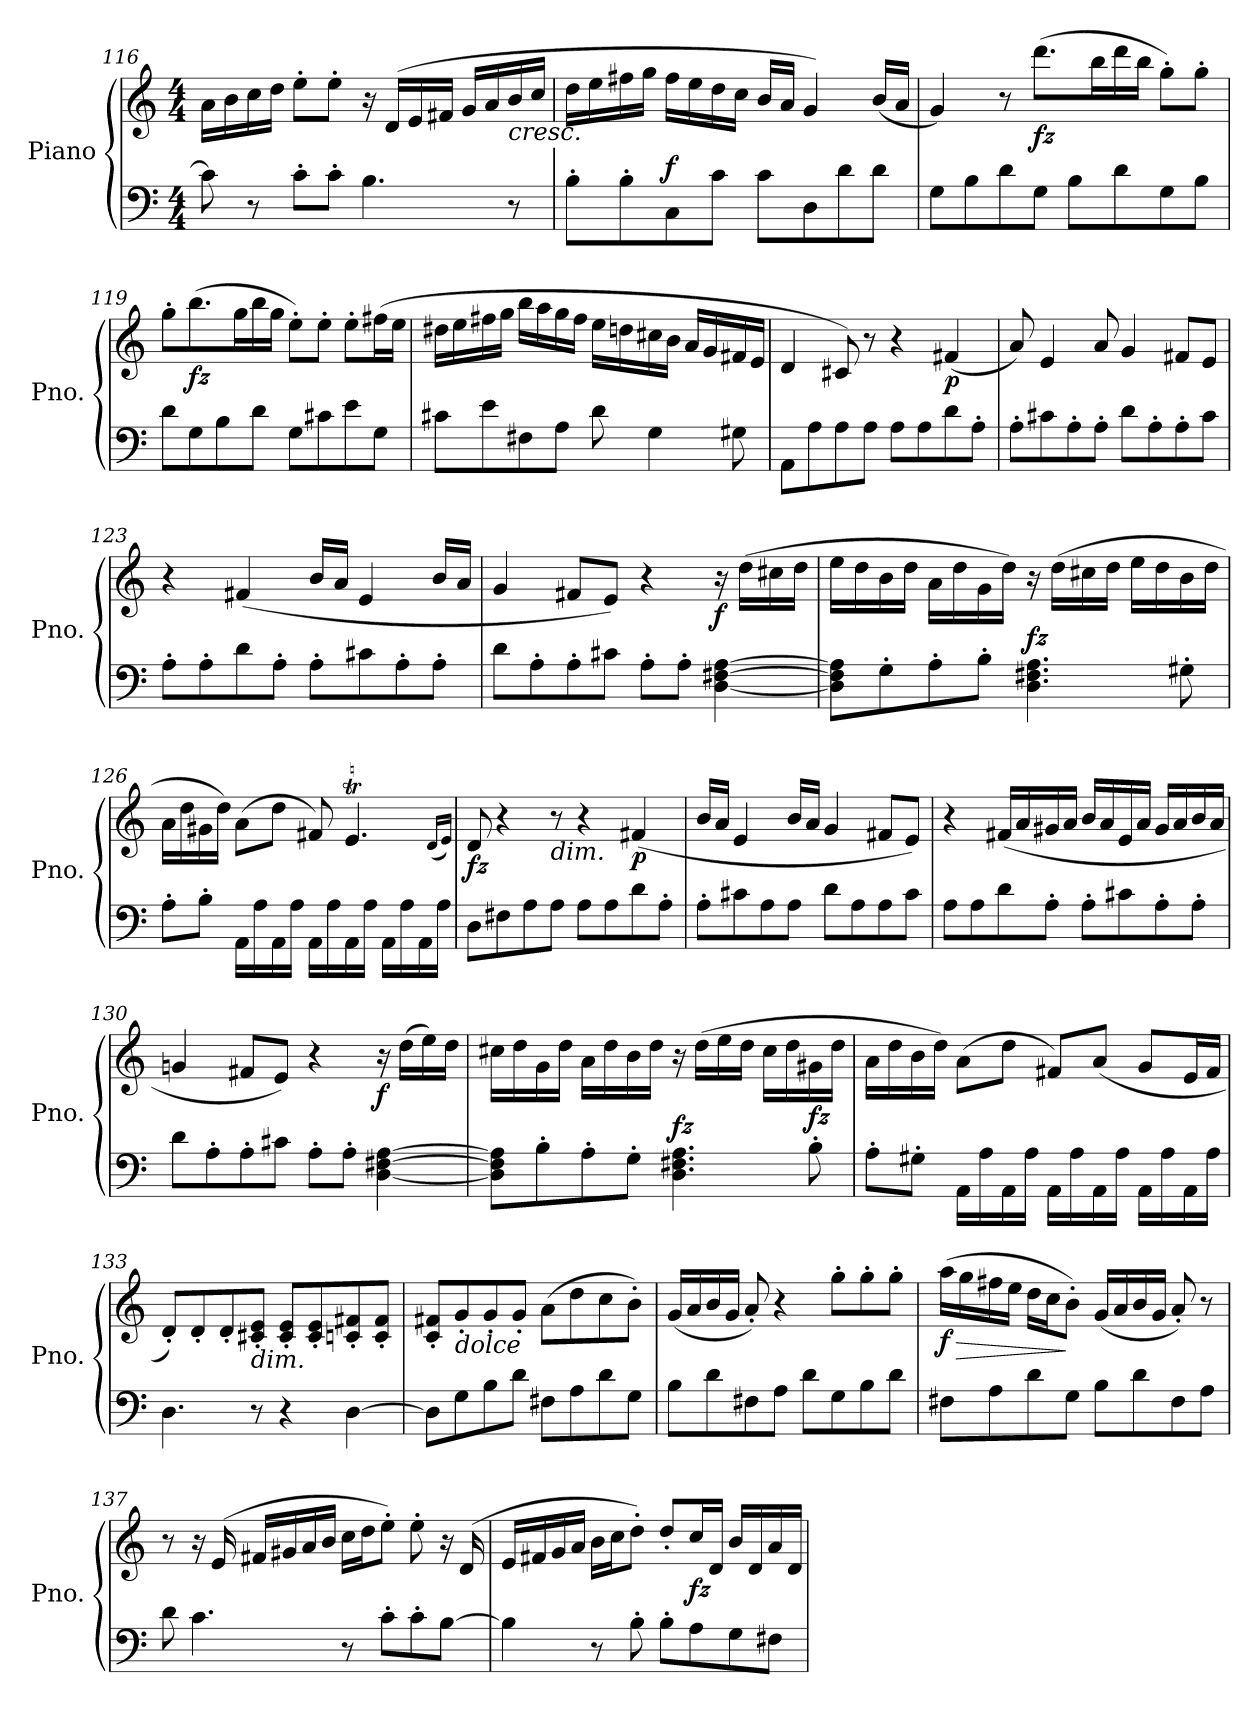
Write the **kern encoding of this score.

**kern	**kern	**dynam
*part1	*part1	*part1
*staff2	*staff1	*staff1/2
*I"Piano	*	*
*I'Pno.	*	*
*clefF4	*clefG2	*
*k[]	*k[]	*
*M4/4	*M4/4	*
=116	=116	=116
8c\]	16a\LL	.
.	16b\	.
8r	16cc\	.
.	16dd\JJ	.
8c'\L	8ee'\L	.
8c'\J	8ee'\J	.
4.B\	16r	.
.	(>16d/LL	.
.	16e/	.
.	16f#X/JJ	.
.	16g/LL	.
.	16a/	.
!	!LO:TX:b:i:t=cresc.	!
8r	16b/	.
.	16cc/JJ	.
!!LO:LB:g=z
=117	=117	=117
8B'\L	16dd\LL	.
.	16ee\	.
8B'\	16ff#X\	.
.	16gg\JJ	.
!	!	!LO:DY:a=2
8C\	16ff#\LL	f
.	16ee\	.
8c\J	16dd\	.
.	16cc\JJ	.
8c\L	16b/LL	.
.	16a/JJ	.
8D\	4g/)	.
8d\	.	.
8d<\J	(<16b/LL	.
.	16a/JJ	.
=118	=118	=118
8G<\L	4g/)	.
8B\	.	.
8d\	8r	.
!	!	!LO:DY:b
8G<\J	(>8.ddd\L	fz
8B\L	.	.
.	16bb\L	.
8d\	16ddd\	.
.	16bb\JJ	.
8G\	8gg'\L)	.
8B\J	8gg'\J	.
=119	=119	=119
8d\L	8gg'\L	.
!	!	!LO:DY:b
8G\	(>8.bb\	fz
8B\	.	.
.	16gg\L	.
8d\J	16bb\	.
.	16gg\JJ	.
8G\L	8ee'\L)	.
8c#X\	8ee'\J	.
8e\	8ee'\L	.
8G\J	(>16ff#X\L	.
.	16ee\JJ	.
!!LO:LB:g=z
=120	=120	=120
8c#X\L	16dd#X\LL	.
.	16ee\	.
8e\	16ff#X\	.
.	16gg\JJ	.
8F#X<\	16bb\LL	.
.	16aa\	.
8A\J	16gg\	.
.	16ff#\JJ	.
8d\	16ee\LL	.
.	16ddn\	.
4G\	16cc#X\	.
.	16b\JJ	.
.	16a/LL	.
.	16g/	.
8G#X\	16f#X/	.
.	16e/JJ	.
=121	=121	=121
8AA\L	4d/	.
8A\	.	.
8A<\	8c#X/)	.
8A<\J	8r	.
8A<\L	4r	.
8A<\	.	.
!	!	!LO:DY:b
8d<\	(<4f#X/	p
8A<'\J	.	.
=122	=122	=122
8A<'\L	8a/)	.
8c#X<\	4e/	.
8A<'\	.	.
8A<'\J	8a/	.
8d<\L	4g/	.
8A<'\	.	.
8A<'\	8f#X/L	.
8c#\J	8e/J	.
!!LO:PB:g=z
=123	=123	=123
8A'\L	4r	.
8A'\	.	.
8d\	(<4f#X/	.
8A'\J	.	.
8A'\L	16b/LL	.
.	16a/JJ	.
8c#X\	4e/	.
8A'\	.	.
8A'\J	16b/LL	.
.	16a/JJ	.
=124	=124	=124
8d\L	4g/	.
8A'\	.	.
8A'\	8f#X/L	.
8c#X\J	8e/J)	.
8A'\L	4r	.
8A<'\J	.	.
!	!	!LO:DY:b
[4D\< [4F#X\< [4A\<	16r	f
.	(>16dd\LL	.
.	16cc#X\	.
.	16dd\JJ	.
=125	=125	=125
8D\] 8F#\] 8A\]L	16ee\LL	.
.	16dd\	.
8G<'\	16b\	.
.	16dd\JJ	.
8A'\	16a\LL	.
.	16dd\	.
8B'\J	16g\	.
.	16dd\JJ)	.
!	!	!LO:DY:a=2
4.D\< 4.F#X\< 4.A\<	16r	fz
.	(>16dd\LL	.
.	16cc#X\	.
.	16dd\JJ	.
.	16ee\LL	.
.	16dd\	.
8G#X<'\	16b\	.
.	16dd\JJ	.
!!LO:LB:g=z
=126	=126	=126
8A'\L	16a\LL	.
.	16dd\	.
8B'\J	16g#X\	.
.	16dd\JJ)	.
16AA\LL	(>8a\L	.
16A\	.	.
16AA\	8dd\J	.
16A\JJ	.	.
16AA\LL	8f#X/)	.
16A\	.	.
16AA\	4.et/	.
16A\JJ	.	.
16AA\LL	.	.
16A\	.	.
16AA\	.	.
16A\JJ	.	.
.	(<16qd/LL	.
.	16qe/JJ)	.
=127	=127	=127
!	!	!LO:DY:b
8D\L	8d/	fz
8F#X\	4r	.
8A\	.	.
!	!LO:TX:b:i:t=dim.	!
8A<\J	8r	.
8A<\L	4r	.
8A<\	.	.
!	!	!LO:DY:b
8d<\	(<4f#X/	p
8A<'\J	.	.
=128	=128	=128
8A<'\L	16b/LL	.
.	16a/JJ	.
8c#X<\	4e/	.
8A<\	.	.
8A<\J	16b/LL	.
.	16a/JJ	.
8d\L	4g/	.
8A\	.	.
8A\	8f#X/L	.
8c#\J	8e/J)	.
!!LO:LB:g=z
=129	=129	=129
8A\L	4r	.
8A\	.	.
8d\	(<16f#X/LL	.
.	16a/	.
8A'\J	16g#X/	.
.	16a/JJ	.
8A'\L	16b/LL	.
.	16a/	.
8c#X\	16e/	.
.	16a/JJ	.
8A'\	16g#/LL	.
.	16a/	.
8A'\J	16b/	.
.	16a/JJ	.
=130	=130	=130
8d\L	4gn/	.
8A'\	.	.
8A'\	8f#X/L	.
8c#X\J	8e/J)	.
8A'\L	4r	.
8A<'\J	.	.
!	!	!LO:DY:b
[4D\< [4F#X\< [4A\<	16r	f
.	(>16dd\LL	.
.	16ee\)	.
.	16dd\JJ	.
=131	=131	=131
8D\] 8F#\] 8A\]L	16cc#X\LL	.
.	16dd\	.
8B<'\	16g\	.
.	16dd\JJ	.
8A'\	16a\LL	.
.	16dd\	.
8G'\J	16b\	.
.	16dd\JJ	.
!	!	!LO:DY:a=2
4.D\ 4.F#X\ 4.A\	16r	fz
.	(>16dd\LL	.
.	16ee\	.
.	16dd\JJ	.
.	16cc#\LL	.
.	16dd\	.
!	!	!LO:DY:b
8B'\	16g#X\	fz
.	16dd\JJ	.
!!LO:LB:g=z
=132	=132	=132
8A'\L	16a\LL	.
.	16dd\	.
8G#X'\J	16b\	.
.	16dd\JJ)	.
16AA\LL	(>8a\L	.
16A\	.	.
16AA\	8dd\J	.
16A\JJ	.	.
16AA\LL	8f#X/L)	.
16A\	.	.
16AA\	(<8a/J	.
16A\JJ	.	.
16AA\LL	8g/L	.
16A\	.	.
16AA\	16e/L	.
16A\JJ	16f#/JJ	.
=133	=133	=133
4.D\	8d'/L)	.
.	8d'/	.
.	8d'/	.
!	!LO:TX:b:i:t=dim.	!
8r	8c#X/' 8e/'J	.
4r	8c#/' 8e/'L	.
.	8c#/' 8e/'	.
[4D\	8cn/' 8f#X/'	.
.	8c/' 8f#/'J	.
=134	=134	=134
8D\L]	8c/' 8f#X/'L	.
!	!LO:TX:b:i:t=dolce	!
8G<\	8g'/	.
8B\	8g'/	.
8d\J	8g'/J	.
8F#X\L	(>8a\L	.
8A\	8dd\	.
8d\	8cc\	.
8G\J	8b'\J)	.
!!LO:LB:g=z
=135	=135	=135
8B\L	(<16g/LL	.
.	16a/	.
8d\	16b/	.
.	16g/JJ	.
8F#X\	8a'/)	.
8A\J	4r	.
8d\L	.	.
8G\	8gg'\L	.
8B\	8gg'\	.
8d\J	8gg'\J	.
=136	=136	=136
!	!	!LO:HP:b
!	!	!LO:DY:n=1:b
8F#X\L	(>16aa\LL	> f
.	16gg\	.
8A\	16ff#X\	.
.	16ee\JJ	.
8d\	16dd\LL	.
.	16cc\J	.
8G\J	8b'\J)	]
8B\L	(<16g/LL	.
.	16a/	.
8d\	16b/	.
.	16g/JJ	.
8F#\	8a'/)	.
8A\J	8r	.
=137	=137	=137
8d\	8r	.
4.c\	16r	.
.	(>16e/	.
.	16f#X/LL	.
.	16g#X/	.
.	16a/	.
.	16b/JJ	.
8r	16cc\LL	.
.	16dd\J	.
8c<'\L	8ee'\J)	.
8c<'\	8ee'\	.
[8B\J	16r	.
.	(<16d/	.
!!LO:LB:g=z
=138	=138	=138
4B\]	16e/LL	.
.	16f#X/	.
.	16g/	.
.	16a/JJ	.
8r	16b\LL	.
.	16cc\J	.
8B<'\	8dd'\J)	.
8B<'\L	8dd'/L	.
!	!	!LO:DY:b
8A<\	16cc/L	fz
.	16d/JJ	.
8G\	16b/LL	.
.	16d/	.
8F#X\J	16a/	.
.	16d/JJ	.
=	=	=
*-	*-	*-
